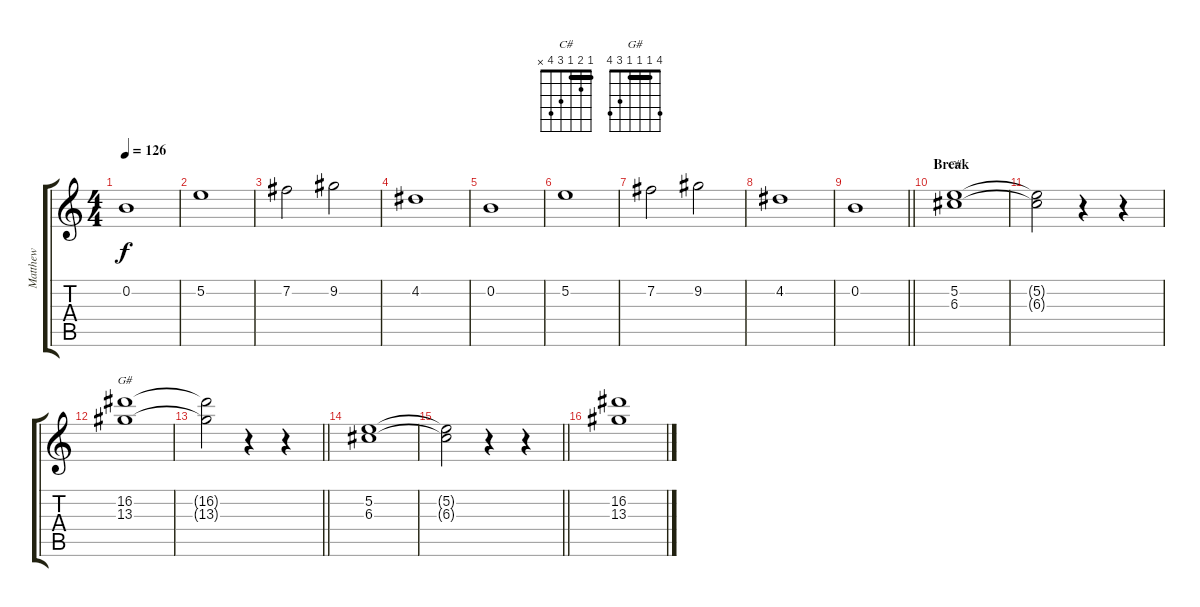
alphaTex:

\track ("Matthew" "Matthew") {instrument overdrivenguitar}
\staff {score tabs}
\tuning (E4 B3 G3 D3 A2 E2) {hide}
\chord ("C#" 1 2 1 3 4 x) {barre 1}
\chord ("G#" 4 1 1 1 3 4) {barre 1}
\ts (4 4)
\tempo 126
\clef g2
\ks c
0.2.1{dy f} |
5.2.1 |
7.2.2 9.2.2 |
4.2.1 |
0.2.1 |
5.2.1 |
7.2.2 9.2.2 |
4.2.1 |
\barLineRight lightlight
0.2.1 |
\section ("" "Break")
(5.2 6.3).1{ch "C#" volume 0} |
(5.2{t} 6.3{t}).2 r.4 r.4{volume 10} |
(16.2 13.3).1{ch "G#" volume 0} |
\barLineRight lightlight
(16.2{t} 13.3{t}).2 r.4 r.4{volume 10} |
(5.2 6.3).1{volume 0} |
\barLineRight lightlight
(5.2{t} 6.3{t}).2 r.4 r.4{volume 10} |
(16.2 13.3).1{volume 0}
